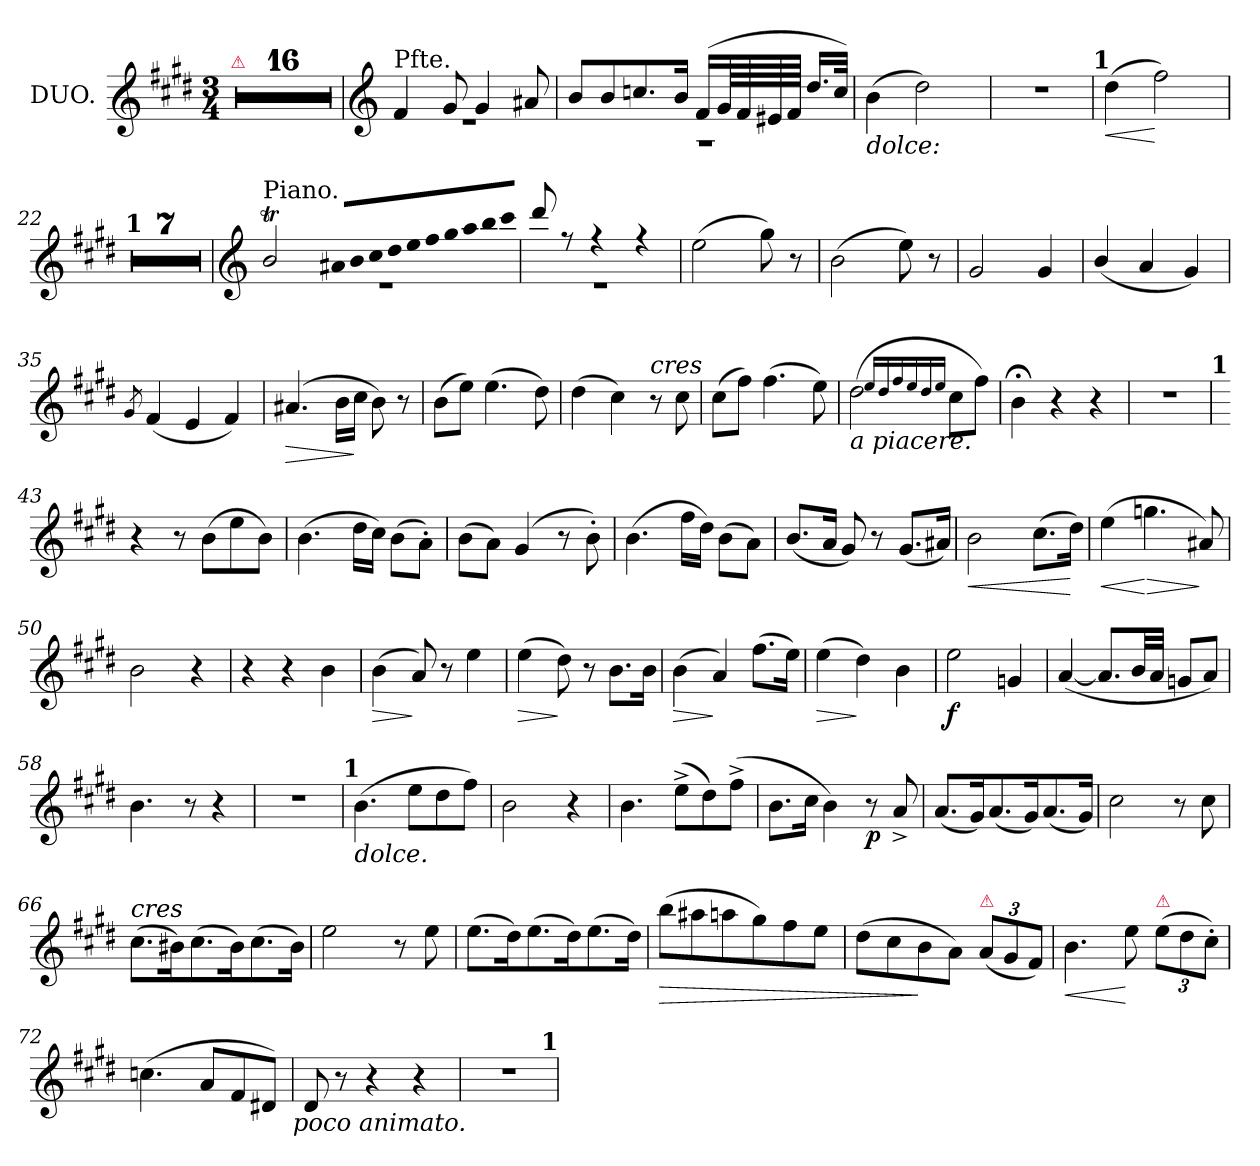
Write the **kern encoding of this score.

**kern	**dynam
*part1	*part1
*staff1	*staff1
*I"DUO.	*
*clefG2	*
*k[f#c#g#d#]	*
!!LO:TX:omd:t=[quarter] = 12.
*M3/4	*
*MM12	*
=1	=1
!LO:TX:a:color=crimson:t=⚠	!
2.r	.
=2	=2
2.r	.
=3	=3
2.r	.
=4	=4
2.r	.
=5	=5
2.r	.
=6	=6
2.r	.
=7	=7
2.r	.
=8	=8
2.r	.
=9	=9
2.r	.
=10	=10
2.r	.
=11	=11
2.r	.
=12	=12
2.r	.
=13	=13
2.r	.
=14	=14
2.r	.
=15	=15
2.r	.
=16	=16
2.r	.
=17	=17
*clefG2	*
*^	*
!LO:TX:a:t=Pfte.	!	!
4f#!	2.re	.
8g#!	.	.
4g#!	.	.
8a#X!	.	.
=18	=18	=18
8b!L	2.r	.
8b!	.	.
8.ccn!	.	.
16b!Jk	.	.
(<16f#!LL	.	.
64g#!LL	.	.
64f#!	.	.
64e#X!	.	.
64f#!JJJJ	.	.
16.dd#!LL	.	.
32cc!JJk)	.	.
*v	*v	*
=19	=19
!LO:TX:b:i:t=dolce&colon;	!
(>4b	.
2dd#)	.
=20	=20
2.r	.
!LO:TX:a:B:t=1	!
=21	=21
!	!LO:HP:b
(>4dd#	<
2ff#)	[
=22	=22
!LO:TX:a:B:t=1	!
!LO:N:vis=1	!
2.r	.
=23	=23
2.r	.
=24	=24
2.r	.
=25	=25
2.r	.
=26	=26
2.r	.
=27	=27
2.r	.
=28	=28
2.r	.
=29	=29
*clefG2	*
*^	*
!LO:TX:a:t=Piano.	!	!
2bT!	2.re	.
*Xtuplet	*	*
!LO:N:vis=8	!	!
40a#X!L	.	.
!LO:N:vis=8	!	!
40b!	.	.
!LO:N:vis=8	!	!
40cc#!	.	.
!LO:N:vis=8	!	!
40dd#!	.	.
!LO:N:vis=8	!	!
40ee!	.	.
!LO:N:vis=8	!	!
40ff#!	.	.
!LO:N:vis=8	!	!
40gg#!	.	.
!LO:N:vis=8	!	!
40aa!	.	.
!LO:N:vis=8	!	!
40bb!	.	.
!LO:N:vis=8	!	!
40ccc#!J	.	.
=30	=30	=30
8ddd#!/	2.re	.
8rff	.	.
4rff	.	.
4rff	.	.
*v	*v	*
=31	=31
*MM80	*
(>2ee	.
8gg#)	.
8r	.
=32	=32
(>2b	.
8ee)	.
8r	.
=33	=33
2g#	.
4g#	.
=34	=34
(<4b/	.
4a	.
4g#)	.
=35	=35
8qg#/	.
(<4f#	.
4e	.
4f#)	.
=36	=36
!	!LO:HP:b
(>4.a#X	>
16bLL	.
16cc#JJ	]
8b)	.
8r	.
=37	=37
(>8bL	.
8eeJ)	.
(>4.ee	.
8dd#)	.
=38	=38
(>4dd#	.
4cc#)	.
!LO:TX:i:t=cres	!
8r	.
8cc#	.
=39	=39
(>8cc#L	.
8ff#J)	.
(>4.ff#	.
8ee)	.
=40	=40
!LO:TX:b:i:t=a piacere.	!
(>2dd#	.
16qqee/LL	.
16qqdd#/	.
16qqff#/	.
16qqee/	.
16qqdd#/	.
16qqee/JJ	.
8cc#L	.
8ff#J)	.
=41	=41
4b;<	.
4r	.
4r	.
=42	=42
2.r	.
!LO:TX:a:B:t=1	!
=43	=43
4r	.
8r	.
(>8bL	.
8ee	.
8bJ)	.
=44	=44
(>4.b	.
16dd#LL	.
16cc#JJ)	.
(>8b\L	.
8a'>J)	.
=45	=45
(>8b\L	.
8aJ)	.
(>4g#	.
8r	.
8b'>)	.
=46	=46
(>4.b	.
16ff#LL	.
16dd#JJ)	.
(>8b\L	.
8aJ)	.
=47	=47
(<8.bL	.
16aJk	.
8g#)	.
8r	.
(<8.g#L	.
16a#XJk)	.
=48	=48
!	!LO:HP:b
2b	<
(>8.cc#L	.
16dd#Jk)	[
=49	=49
!	!LO:HP:b
(>4ee	<
!	!LO:HP:n=1:b
4.ggn	[ >
8a#X)	]
=50	=50
2b	.
4r	.
=51	=51
4r	.
4r	.
4b	.
=52	=52
!	!LO:HP:b
(>4b	>
8a/)	]
8r	.
4ee	.
=53	=53
!	!LO:HP:b
(>4ee	>
8dd#)	]
8r	.
8.bL	.
16bJk	.
=54	=54
!	!LO:HP:b
(>4b\	>
4a)	]
(>8.ff#L	.
16eeJk)	.
=55	=55
!	!LO:HP:b
(>4ee	>
4dd#)	]
4b	.
=56	=56
2ee	f
4gn	.
=57	=57
(<[4a	.
8.aL]	.
32bLL	.
32aJJJ	.
8gnL	.
8aJ)	.
=58	=58
4.b	.
8r	.
4r	.
=59	=59
2.r	.
!LO:TX:a:B:t=1	!
=60	=60
!LO:TX:b:i:t=dolce.	!
(>4.b	.
8eeL	.
8dd#	.
8ff#J)	.
=61	=61
2b	.
4r	.
=62	=62
4.b	.
(>8ee^<L	.
8dd#)	.
(>8ff#^<J	.
=63	=63
8.bL	.
16cc#Jk	.
4b)	.
8r	p
8a^</	.
=64	=64
(<8.aL	.
16g#K)	.
(<8.a	.
16g#K)	.
(<8.a	.
16g#Jk)	.
=65	=65
2cc#	.
8r	.
8cc#	.
=66	=66
!LO:TX:i:t=cres	!
(>8.cc#L	.
16b#XK)	.
(>8.cc#	.
16b#K)	.
(>8.cc#	.
16b#Jk)	.
=67	=67
2ee	.
8r	.
8ee	.
=68	=68
(>8.eeL	.
16dd#K)	.
(>8.ee	.
16dd#K)	.
(>8.ee	.
16dd#Jk)	.
=69	=69
!	!LO:HP:b
(>8bbL	>
8aa#X	.
8aan	.
8gg#)	.
8ff#	.
8eeJ	.
=70	=70
(>8dd#L	.
8cc#	.
8b	]
8aJ)	.
*tuplet	*
!LO:TX:a:color=crimson:t=⚠	!
(<12aL	.
12g#	.
12f#J)	.
=71	=71
!	!LO:HP:b
4.b	<
8ee	[
!LO:TX:a:color=crimson:t=⚠	!
(>12eeL	.
12dd#	.
12cc#'>J)	.
=72	=72
(<4.ccn	.
8aL	.
8f#	.
8d#XJ)	.
!LO:TX:b:i:t=poco animato.	!
=73	=73
8d#	.
8r	.
4r	.
4r	.
=74	=74
2.r	.
!LO:TX:a:B:t=1	!
=	=
*-	*-
